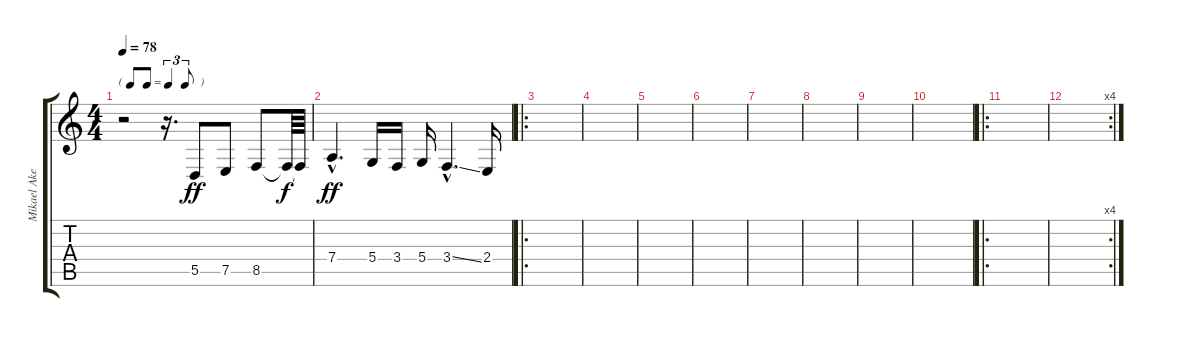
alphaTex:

\track ("Mikael Akerfeldt - Vocals" "Mikael Ake") {instrument recorder}
\staff {score tabs}
\tuning (E4 B3 G3 D3 A2 E2) {hide}
\ts (4 4)
\tf triplet8th
\tempo 78
\clef g2
\ks c
r.2{dy f} r.16{d} 5.5.8{dy ff} 7.5.8 8.5.8 8.5{t}.64{dy f} 8.5{t}.64 |
7.4{hac}.4{d dy ff} 5.4.16 3.4.16 5.4.16 3.4{ss hac}.4{d} 2.4.16 |
\ro
|
|
|
|
|
|
|
|
\ro
|
\rc 4
